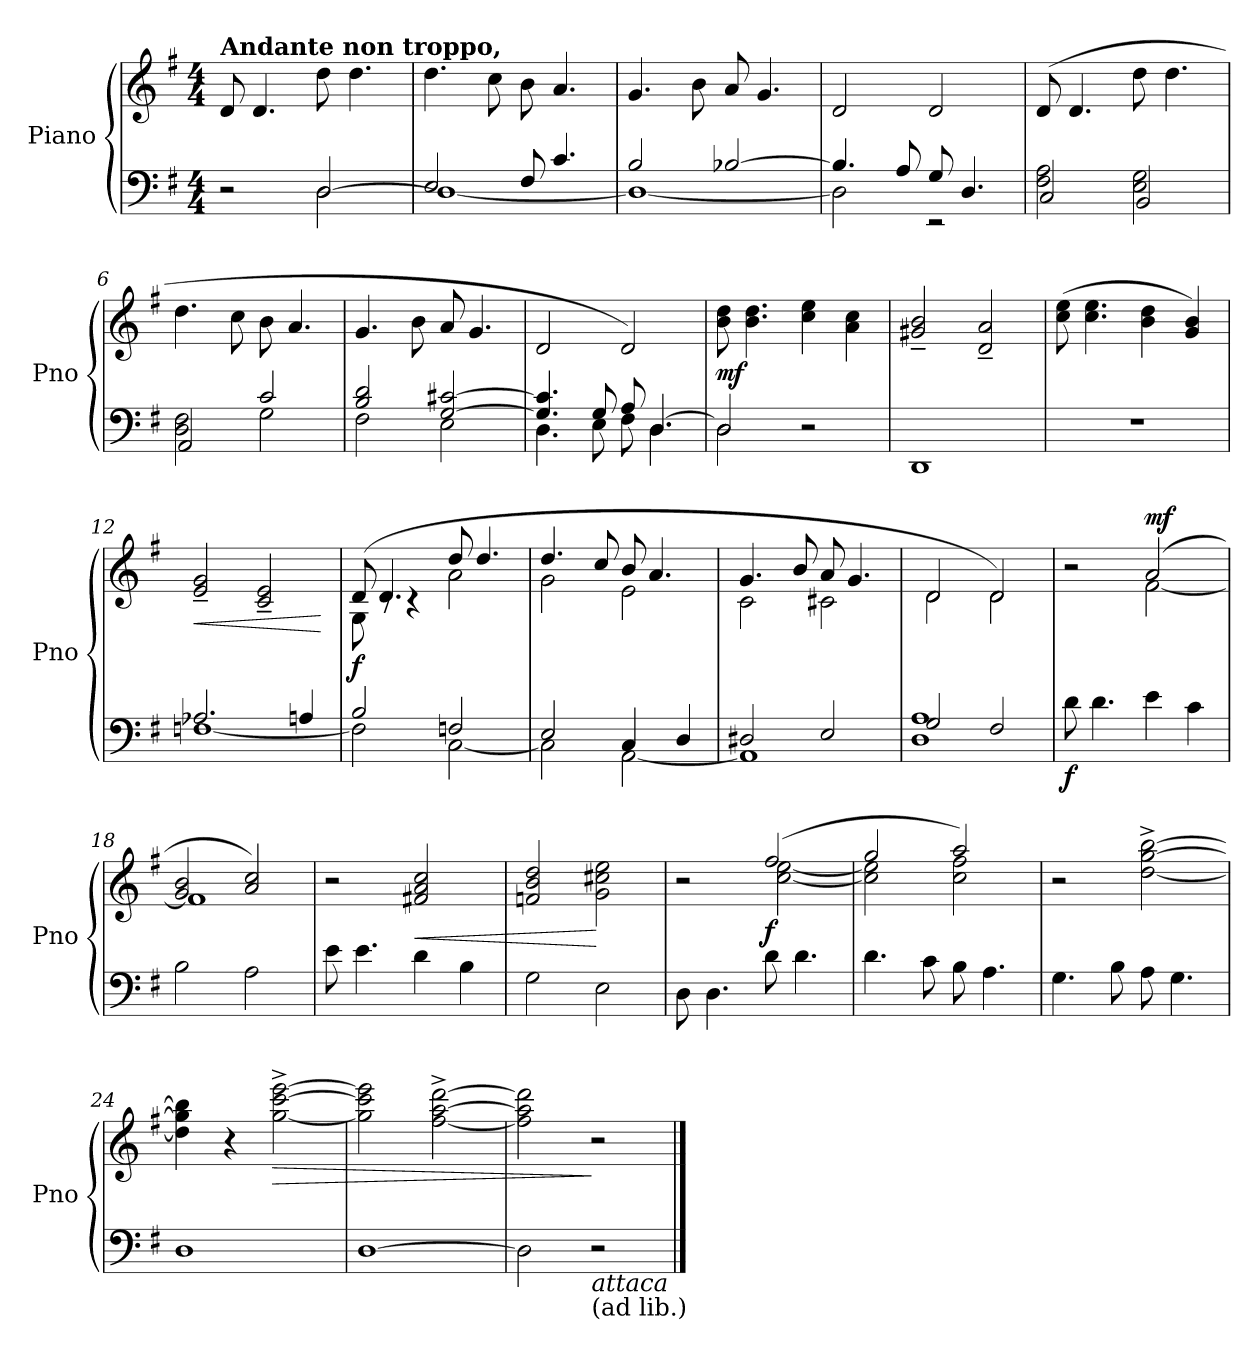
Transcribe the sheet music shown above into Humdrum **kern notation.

**kern	**kern	**dynam
*part1	*part1	*part1
*staff2	*staff1	*staff1/2
*I"Piano	*	*
*I'Pno	*	*
*clefF4	*clefG2	*
*k[f#]	*k[f#]	*
*M4/4	*M4/4	*
*MM100	*MM100	*
=1	=1	=1
*^	*	*
!	!	!LO:TX:a:B:t=Andante non troppo,	!
!	!	!	!LO:DY:b
!	!	!	!LO:DY:n=1:b
2r	2ryy	8d/	f other-dynamics
.	.	4.d/	.
[2D</	2D\	8dd\	.
.	.	4.dd\	.
=2	=2	=2	=2
2E/	1D_	4.dd\	.
.	.	8cc\	.
8F#/	.	8b\	.
4.c/	.	4.a/	.
=3	=3	=3	=3
2B/	1D<_	4.g/	.
.	.	8b\	.
[2B-X/	.	8a/	.
.	.	4.g/	.
=4	=4	=4	=4
4.B-/]	2D\]	2d/	.
8A/	.	.	.
8G/	2r	2d/	.
4.D/	.	.	.
=5	=5	=5	=5
2F#\< 2A\<	2C/	(>8d/	.
.	.	4.d/	.
2E\< 2G\<	2BB/	8dd\	.
.	.	4.dd\	.
!!LO:LB:g=z
=6	=6	=6	=6
2D\< 2F#\<	2AA/	4.dd\	.
.	.	8cc\	.
2c/	2G<\	8b\	.
.	.	4.a/	.
=7	=7	=7	=7
2B/ 2d/	2F#<\	4.g/	.
.	.	8b\	.
[2G/ [2c#X/	2E<\	8a/	.
.	.	4.g/	.
=8	=8	=8	=8
4.G/] 4.c#/]	(>4.D<\	2d/	.
8G/	8E<\	.	.
8A/	8F#\	2d/)	.
[4.D/	4.D\	.	.
=9	=9	=9	=9
!	!	!	!LO:DY:b
2D/]	2D\	8b\ 8dd\	mf
.	.	4.b\ 4.dd\	.
2r	2ryy	4cc\ 4ee\	.
.	.	4a\ 4cc\)	.
*v	*v	*	*
=10	=10	=10
1DD<	2g#X/~ 2b/~	.
.	2d/~ 2a/~	.
!!LO:LB:g=z
=11	=11	=11
1r	(>8cc\ 8ee\	.
.	4.cc\ 4.ee\	.
.	4b\ 4dd\	.
.	4g/ 4b/)	.
=12	=12	=12
*^	*	*
!	!	!	!LO:HP:b
2.A-X/	[1Fn<	2e/~ 2g/~	<
.	.	2c/~ 2e/~	.
4An/	.	.	.
*v	*v	*	*
.	.	[
=13	=13	=13
*^	*^	*
!	!	!	!	!LO:DY:b
2B/	2F\]	(>8d/	8G\	f
.	.	4.d/	8rc	.
.	.	.	4rc	.
2Fn/	[2C<\	8dd/	2a\	.
.	.	4.dd/	.	.
=14	=14	=14	=14	=14
2E/	2C\]	4.dd/	2g\	.
.	.	8cc/	.	.
4C/	[2AA<\	8b/	2e\	.
.	.	4.a/	.	.
4D/	.	.	.	.
=15	=15	=15	=15	=15
2D#X/	1AA<]	4.g/	2c\	.
.	.	8b/	.	.
2E/	.	8a/	2c#X\	.
.	.	4.g/	.	.
!!LO:LB:g=z	!!
=16	=16	=16	=16	=16
2G/	1D< 1A<	2d/	2d\	.
2F#/	.	2d/)	2d\	.
*v	*v	*	*	*
=17	=17	=17	=17
!	!	!	!LO:DY:b=2
8d<\	2r	2ryy	f
4.d<\	.	.	.
!	!	!	!LO:DY:a
4e<\	(>2a/	[2f#\	mf
4c<\	.	.	.
=18	=18	=18	=18
2B\	2g/ 2b/	1f#]	.
2A\	2a/ 2cc/)	.	.
*	*v	*v	*
=19	=19	=19
8e<\	2r	.
4.e<\	.	.
!	!	!LO:HP:b
4d<\	2f#X/ 2a/ 2cc/	<
4B<\	.	.
=20	=20	=20
2G<\	2fn/ 2b/ 2dd/	.
2E<\	2g\ 2cc#X\ 2ee\	[
!!LO:LB:g=z
=21	=21	=21
*	*^	*
8D<\	2r	2ryy	.
4.D<\	.	.	.
!	!	!	!LO:DY:b
8d<\	(>2ff#/	[2cc\ [2ee\	f
4.d<\	.	.	.
=22	=22	=22	=22
4.d\	2gg/	2cc\] 2ee\]	.
8c\	.	.	.
8B\	2aa/)	2cc\ 2ff#\	.
4.A\	.	.	.
*	*v	*v	*
=23	=23	=23
4.G\	2r	.
8B<\	.	.
8A\	[2dd\^ [2gg\^ [2bb\^	.
4.G\	.	.
=24	=24	=24
1D<	4dd\] 4gg\] 4bb\]	.
.	4r	.
!	!	!LO:HP:b
.	[2gg\^ [2ccc\^ [2eee\^	>
=25	=25	=25
[1D<	2gg\] 2ccc\] 2eee\]	.
.	[2ff#\^ [2aa\^ [2ddd\^	.
=26	=26	=26
2D\]	2ff#\] 2aa\] 2ddd\]	.
!LO:TX:b:i:t=attaca	!	!
!LO:TX:b:t=(ad lib.)	!	!
2r	2r	]
==	==	==
*-	*-	*-
